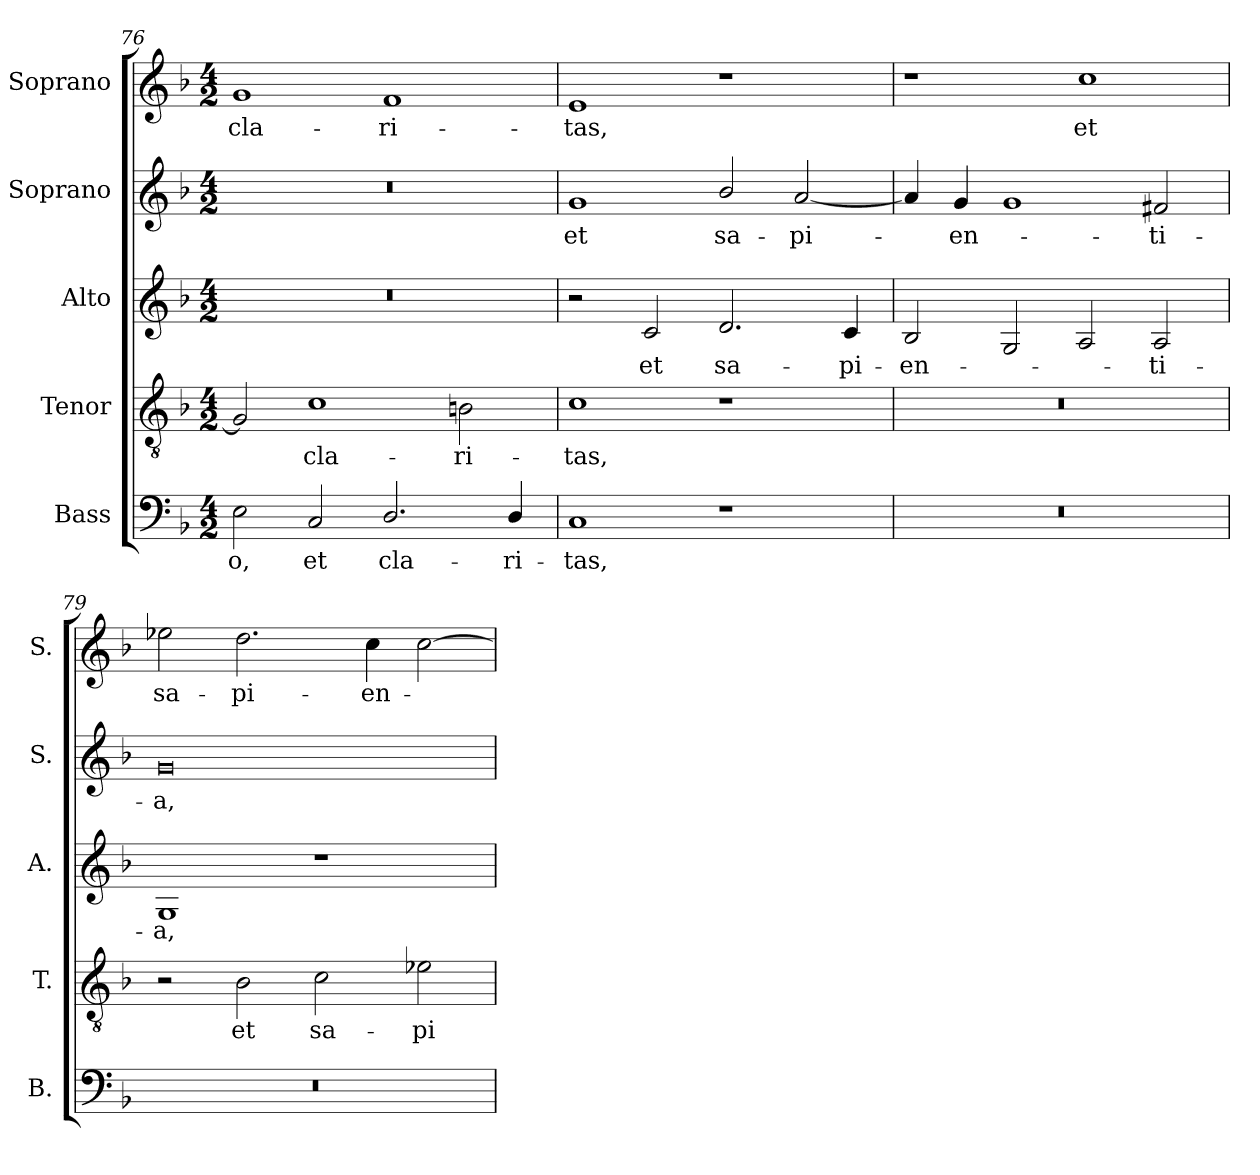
**kern	**text	**kern	**text	**kern	**text	**kern	**text	**kern	**text
*part5	*part5	*part4	*part4	*part3	*part3	*part2	*part2	*part1	*part1
*staff5	*staff5	*staff4	*staff4	*staff3	*staff3	*staff2	*staff2	*staff1	*staff1
*I"Bass	*	*I"Tenor	*	*I"Alto	*	*I"Soprano	*	*I"Soprano	*
*I'B.	*	*I'T.	*	*I'A.	*	*I'S.	*	*I'S.	*
!!LO:PB:g=z
*clefF4	*	*clefGv2	*	*clefG2	*	*clefG2	*	*clefG2	*
*	*	*ITrd7c12	*	*	*	*	*	*	*
*k[b-]	*	*k[b-]	*	*k[b-]	*	*k[b-]	*	*k[b-]	*
*F:	*	*F:	*	*F:	*	*F:	*	*F:	*
*M4/2	*	*M4/2	*	*M4/2	*	*M4/2	*	*M4/2	*
=76	=76	=76	=76	=76	=76	=76	=76	=76	=76
!	!LO:LY:b:color=#000000	!	!	!LO:N:vis=1	!	!LO:N:vis=1	!	!	!
!	!	!	!	!	!	!	!	!	!LO:LY:b:color=#000000
2Ei\	-o,	2GGi/]	.	0r	.	0r	.	1gi	cla-
!	!LO:LY:b:color=#000000	!	!	!	!	!	!	!	!
!	!	!	!LO:LY:b:color=#000000	!	!	!	!	!	!
2Ci/	et	1Ci	cla-	.	.	.	.	.	.
!	!LO:LY:b:color=#000000	!	!	!	!	!	!	!	!
!	!	!	!	!	!	!	!	!	!LO:LY:b:color=#000000
2.Di/	cla-	.	.	.	.	.	.	1fi	-ri-
!	!	!	!LO:LY:b:color=#000000	!	!	!	!	!	!
.	.	2BBni\	-ri-	.	.	.	.	.	.
!	!LO:LY:b:color=#000000	!	!	!	!	!	!	!	!
4Di/	-ri-	.	.	.	.	.	.	.	.
=77	=77	=77	=77	=77	=77	=77	=77	=77	=77
!	!LO:LY:b:color=#000000	!	!	!	!	!	!	!	!
!	!	!	!LO:LY:b:color=#000000	!	!	!	!	!	!
!	!	!	!	!	!	!	!LO:LY:b:color=#000000	!	!
!	!	!	!	!	!	!	!	!	!LO:LY:b:color=#000000
1Ci	-tas,	1Ci	-tas,	2r	.	1gi	et	1ei	-tas,
!	!	!	!	!	!LO:LY:b:color=#000000	!	!	!	!
.	.	.	.	2ci/	et	.	.	.	.
!	!	!	!	!	!LO:LY:b:color=#000000	!	!	!	!
!	!	!	!	!	!	!	!LO:LY:b:color=#000000	!	!
1r	.	1r	.	2.di/	sa-	2b-i/	sa-	1r	.
!	!	!	!	!	!	!	!LO:LY:b:color=#000000	!	!
.	.	.	.	.	.	[2ai/	-pi-	.	.
!	!	!	!	!	!LO:LY:b:color=#000000	!	!	!	!
.	.	.	.	4ci/	-pi-	.	.	.	.
=78	=78	=78	=78	=78	=78	=78	=78	=78	=78
!LO:N:vis=1	!	!LO:N:vis=1	!	!	!	!	!	!	!
!	!	!	!	!	!LO:LY:b:color=#000000	!	!	!	!
0r	.	0r	.	2B-i/	-en-	4ai/]	.	1r	.
!	!	!	!	!	!	!	!LO:LY:b:color=#000000	!	!
.	.	.	.	.	.	4gi/	-en-	.	.
.	.	.	.	2Gi/	.	1gi	.	.	.
!	!	!	!	!	!	!	!	!	!LO:LY:b:color=#000000
.	.	.	.	2Ai/	.	.	.	1cci	et
!	!	!	!	!	!LO:LY:b:color=#000000	!	!	!	!
!	!	!	!	!	!	!	!LO:LY:b:color=#000000	!	!
.	.	.	.	2Ai/	-ti-	2f#Xi/	-ti-	.	.
=79	=79	=79	=79	=79	=79	=79	=79	=79	=79
!LO:N:vis=1	!	!	!	!	!	!	!	!	!
!	!	!	!	!	!LO:LY:b:color=#000000	!	!	!	!
!	!	!	!	!	!	!	!LO:LY:b:color=#000000	!	!
!	!	!	!	!	!	!	!	!	!LO:LY:b:color=#000000
0r	.	2r	.	1Gi	-a,	0gi	-a,	2ee-Xi\	sa-
!	!	!	!LO:LY:b:color=#000000	!	!	!	!	!	!
!	!	!	!	!	!	!	!	!	!LO:LY:b:color=#000000
.	.	2BB-i\	et	.	.	.	.	2.ddi\	-pi-
!	!	!	!LO:LY:b:color=#000000	!	!	!	!	!	!
.	.	2Ci\	sa-	1r	.	.	.	.	.
!	!	!	!	!	!	!	!	!	!LO:LY:b:color=#000000
.	.	.	.	.	.	.	.	4cci\	-en-
!	!	!	!LO:LY:b:color=#000000	!	!	!	!	!	!
.	.	2E-Xi\	-pi-	.	.	.	.	[2cci\	.
=	=	=	=	=	=	=	=	=	=
*-	*-	*-	*-	*-	*-	*-	*-	*-	*-
